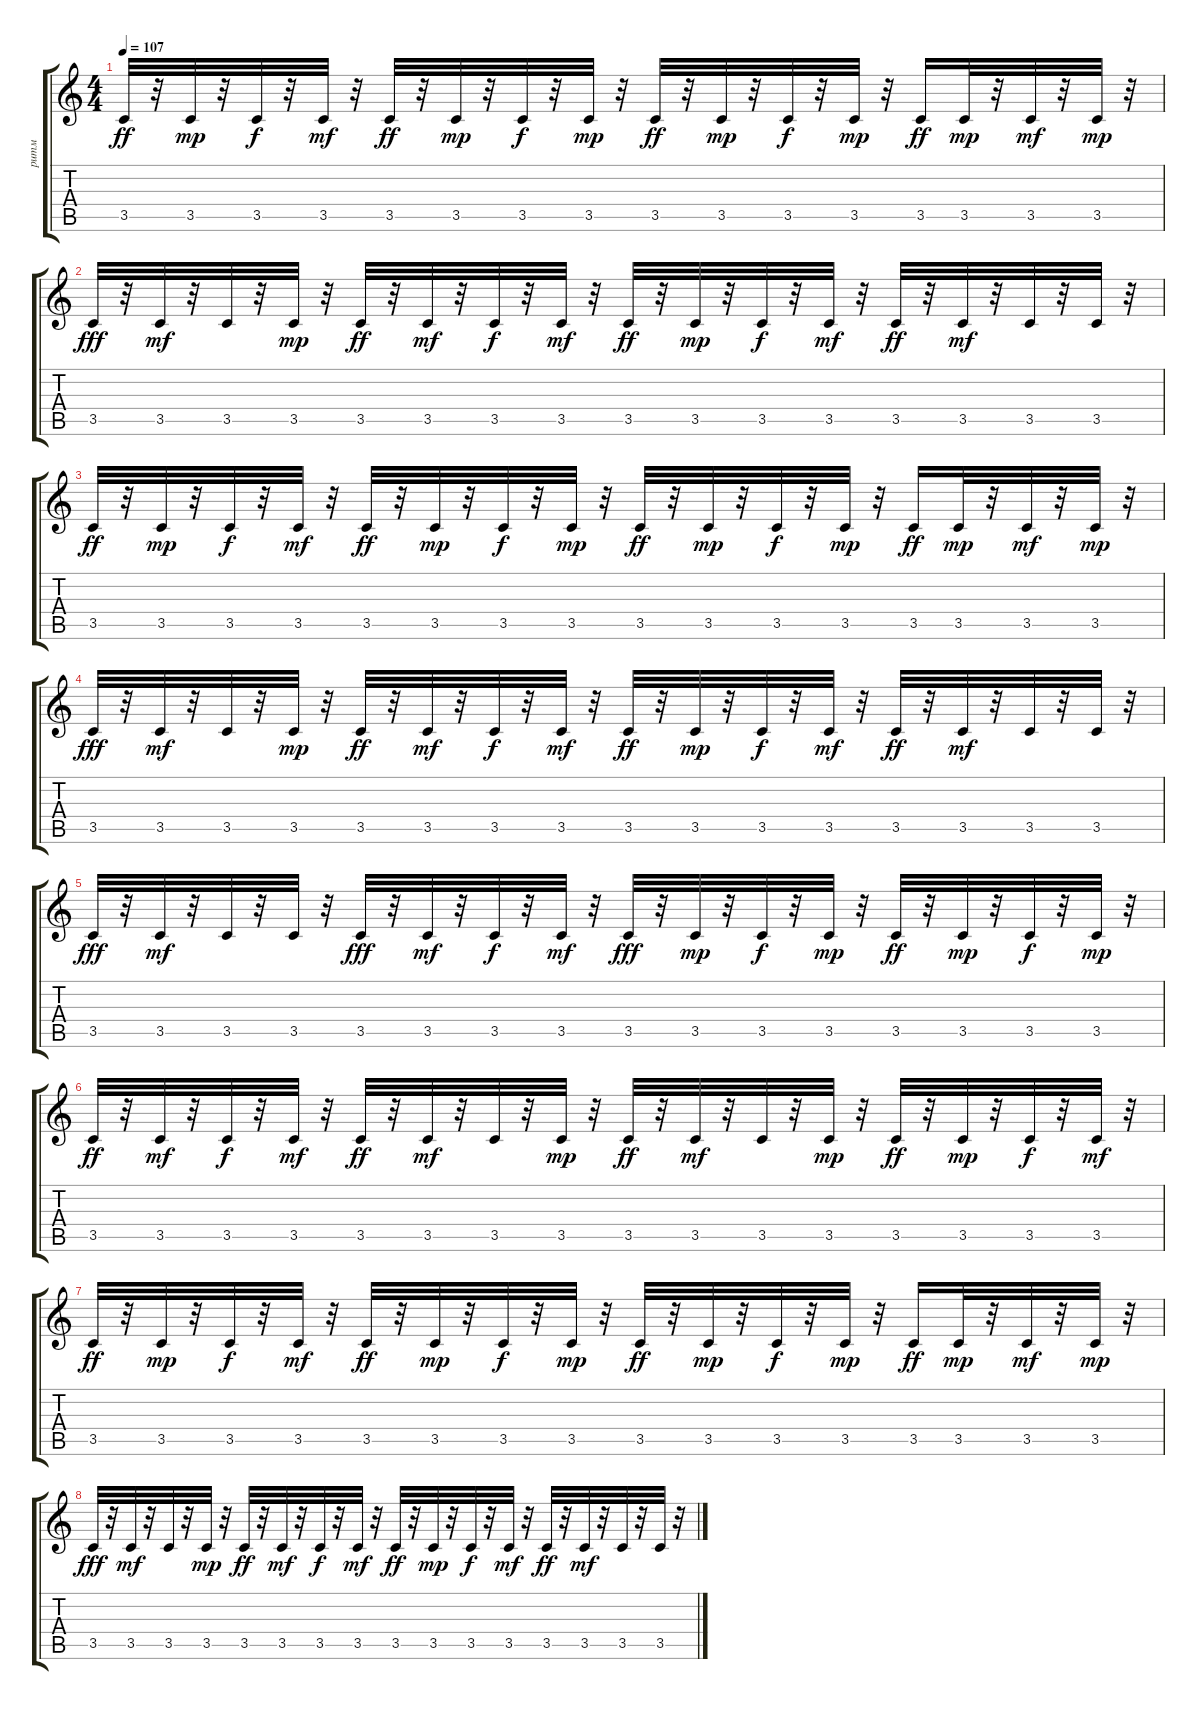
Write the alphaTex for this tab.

\track ("ритм" "ритм") {instrument electricguitarclean}
\staff {score tabs}
\tuning (E4 B3 G3 D3 A2 E2) {hide}
\ts (4 4)
\tempo 107
\clef g2
\ks c
3.5.32{dy ff volume 11} r.32 3.5.32{dy mp volume 11} r.32 3.5.32{dy f volume 11} r.32 3.5.32{dy mf volume 11} r.32 3.5.32{dy ff volume 11} r.32 3.5.32{dy mp volume 11} r.32 3.5.32{dy f volume 11} r.32 3.5.32{dy mp volume 11} r.32 3.5.32{dy ff volume 11} r.32 3.5.32{dy mp volume 10} r.32 3.5.32{dy f volume 10} r.32 3.5.32{dy mp volume 10} r.32 3.5.16{dy ff volume 10} 3.5.32{dy mp volume 10} r.32 3.5.32{dy mf volume 10} r.32 3.5.32{dy mp volume 10} r.32 |
3.5.32{dy fff volume 10} r.32 3.5.32{dy mf volume 10} r.32 3.5.32{volume 10} r.32 3.5.32{dy mp volume 9} r.32 3.5.32{dy ff volume 9} r.32 3.5.32{dy mf volume 9} r.32 3.5.32{dy f volume 9} r.32 3.5.32{dy mf volume 9} r.32 3.5.32{dy ff volume 9} r.32 3.5.32{dy mp volume 9} r.32 3.5.32{dy f volume 9} r.32 3.5.32{dy mf volume 9} r.32 3.5.32{dy ff volume 8} r.32 3.5.32{dy mf volume 8} r.32 3.5.32{volume 8} r.32 3.5.32{volume 8} r.32 |
3.5.32{dy ff volume 8} r.32 3.5.32{dy mp volume 8} r.32 3.5.32{dy f volume 8} r.32 3.5.32{dy mf volume 8} r.32 3.5.32{dy ff volume 7} r.32 3.5.32{dy mp volume 7} r.32 3.5.32{dy f volume 7} r.32 3.5.32{dy mp volume 7} r.32 3.5.32{dy ff volume 7} r.32 3.5.32{dy mp volume 7} r.32 3.5.32{dy f volume 7} r.32 3.5.32{dy mp volume 7} r.32 3.5.16{dy ff volume 6} 3.5.32{dy mp volume 6} r.32 3.5.32{dy mf volume 6} r.32 3.5.32{dy mp volume 6} r.32 |
3.5.32{dy fff volume 6} r.32 3.5.32{dy mf volume 6} r.32 3.5.32{volume 6} r.32 3.5.32{dy mp volume 6} r.32 3.5.32{dy ff volume 6} r.32 3.5.32{dy mf volume 6} r.32 3.5.32{dy f volume 6} r.32 3.5.32{dy mf volume 6} r.32 3.5.32{dy ff volume 5} r.32 3.5.32{dy mp volume 5} r.32 3.5.32{dy f volume 5} r.32 3.5.32{dy mf volume 5} r.32 3.5.32{dy ff volume 5} r.32 3.5.32{dy mf volume 5} r.32 3.5.32{volume 5} r.32 3.5.32{volume 5} r.32 |
3.5.32{dy fff volume 5} r.32 3.5.32{dy mf volume 5} r.32 3.5.32{volume 4} r.32 3.5.32{volume 4} r.32 3.5.32{dy fff volume 4} r.32 3.5.32{dy mf volume 4} r.32 3.5.32{dy f volume 4} r.32 3.5.32{dy mf volume 4} r.32 3.5.32{dy fff volume 4} r.32 3.5.32{dy mp volume 4} r.32 3.5.32{dy f volume 4} r.32 3.5.32{dy mp volume 4} r.32 3.5.32{dy ff volume 4} r.32 3.5.32{dy mp volume 4} r.32 3.5.32{dy f volume 4} r.32 3.5.32{dy mp volume 4} r.32 |
3.5.32{dy ff volume 4} r.32 3.5.32{dy mf volume 4} r.32 3.5.32{dy f volume 4} r.32 3.5.32{dy mf volume 4} r.32 3.5.32{dy ff volume 3} r.32 3.5.32{dy mf volume 3} r.32 3.5.32{volume 3} r.32 3.5.32{dy mp volume 3} r.32 3.5.32{dy ff volume 3} r.32 3.5.32{dy mf volume 3} r.32 3.5.32{volume 3} r.32 3.5.32{dy mp volume 3} r.32 3.5.32{dy ff volume 3} r.32 3.5.32{dy mp volume 3} r.32 3.5.32{dy f volume 2} r.32 3.5.32{dy mf volume 2} r.32 |
3.5.32{dy ff volume 2} r.32 3.5.32{dy mp volume 2} r.32 3.5.32{dy f volume 2} r.32 3.5.32{dy mf volume 2} r.32 3.5.32{dy ff volume 2} r.32 3.5.32{dy mp volume 2} r.32 3.5.32{dy f volume 2} r.32 3.5.32{dy mp volume 2} r.32 3.5.32{dy ff volume 2} r.32 3.5.32{dy mp volume 2} r.32 3.5.32{dy f volume 2} r.32 3.5.32{dy mp volume 2} r.32 3.5.16{dy ff volume 2} 3.5.32{dy mp volume 2} r.32 3.5.32{dy mf volume 1} r.32 3.5.32{dy mp volume 1} r.32 |
3.5.32{dy fff volume 1} r.32 3.5.32{dy mf volume 1} r.32 3.5.32{volume 1} r.32 3.5.32{dy mp volume 1} r.32 3.5.32{dy ff volume 1} r.32 3.5.32{dy mf volume 1} r.32 3.5.32{dy f volume 1} r.32 3.5.32{dy mf volume 1} r.32 3.5.32{dy ff volume 1} r.32 3.5.32{dy mp volume 0} r.32 3.5.32{dy f volume 0} r.32 3.5.32{dy mf volume 0} r.32 3.5.32{dy ff volume 0} r.32 3.5.32{dy mf volume 0} r.32 3.5.32{volume 0} r.32 3.5.32{volume 0} r.32
